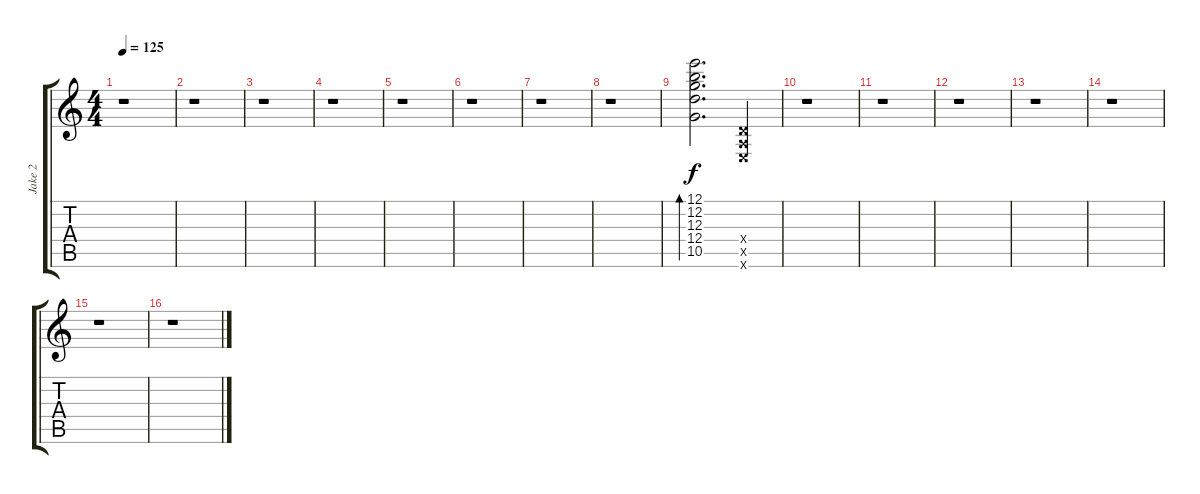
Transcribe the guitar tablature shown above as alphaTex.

\track ("Jake 2" "Jake 2") {instrument electricguitarclean}
\staff {score tabs}
\tuning (E4 B3 G3 D3 A2 E2) {hide}
\ts (4 4)
\tempo 125
\clef g2
\ks c
r.1{dy f instrument electricguitarclean} |
r.1 |
r.1 |
r.1 |
r.1 |
r.1 |
r.1 |
r.1 |
(12.1 12.2 12.3 12.4 10.5).2{d bd 60} (0.4{x} 0.5{x} 0.6{x}).4 |
r.1 |
r.1 |
r.1 |
r.1 |
r.1 |
r.1 |
r.1
